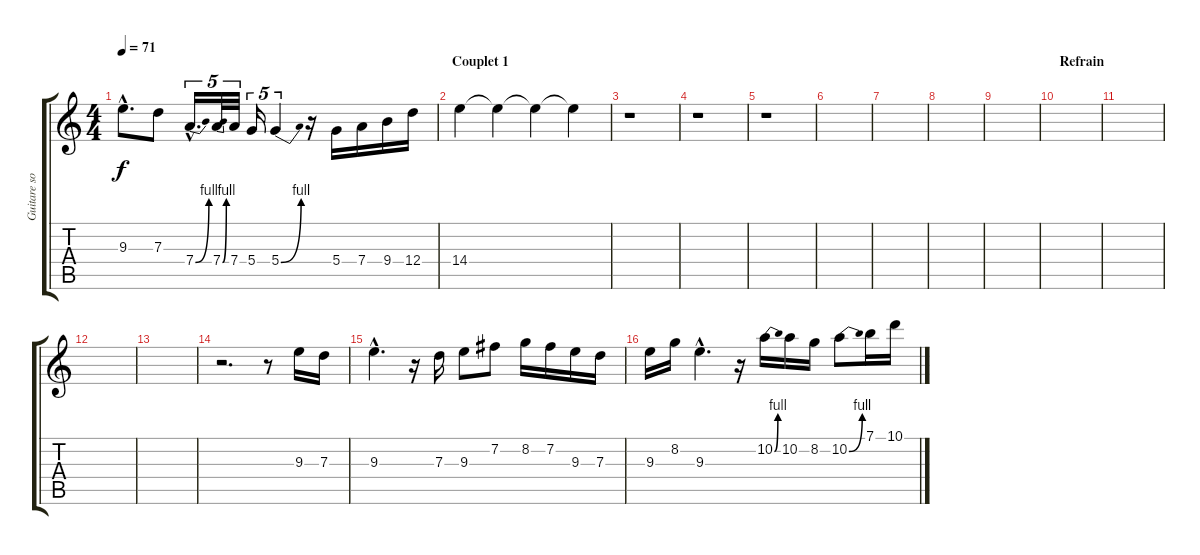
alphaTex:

\track ("Guitare solo" "Guitare so") {instrument distortionguitar}
\staff {score tabs}
\tuning (E4 B3 G3 D3 A2 E2) {hide}
\ts (4 4)
\tempo 71
\clef g2
\ks c
9.3{hac}.8{d dy f} 7.3.8 7.4{be (bend 0 0 60 4) hac}.16{d tu (5 4)} 7.4{be (bend 0 0 60 4)}.32{tu (5 4)} 7.4.32{tu (5 4)} 5.4.16{tu (5 4)} 5.4{be (bend 0 0 60 4)}.4{tu (5 4)} r.16 5.4.16 7.4.16 9.4.16 12.4.16 |
\section ("" "Couplet 1")
14.4.4{volume 11} 14.4{t}.4{volume 7} 14.4{t}.4{volume 4} 14.4{t}.4{volume 1} |
r.1 |
r.1 |
r.1 |
|
|
|
|
\section ("" "Refrain")
|
|
|
|
r.2{d volume 15} r.8 9.3.16 7.3.16 |
9.3{hac}.4{d} r.16 7.3.16 9.3.8 7.2.8 8.2.16 7.2.16 9.3.16 7.3.16 |
9.3.16 8.2.16 9.3{hac}.4{d} r.16 10.2{be (bend 0 0 60 4)}.16 10.2.16 8.2.16 10.2{be (bend 0 0 60 4)}.8 7.1.16 10.1.16
